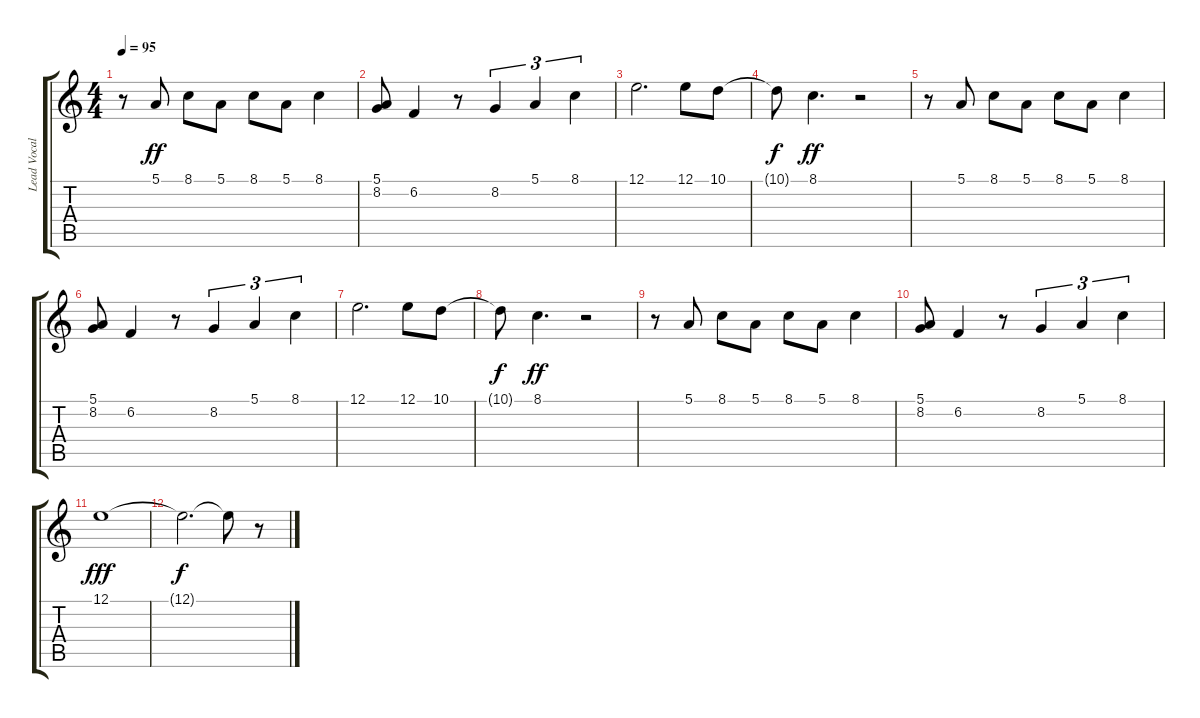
\track ("Lead Vocal" "Lead Vocal") {instrument synthstrings1}
\staff {score tabs}
\tuning (E4 B3 G3 D3 A2 E2) {hide}
\ts (4 4)
\tempo 95
\clef g2
\ks c
r.8{dy ff} 5.1.8 8.1.8 5.1.8 8.1.8 5.1.8 8.1.4 |
(5.1 8.2).8 6.2.4 r.8 8.2.4{tu (3 2)} 5.1.4{tu (3 2)} 8.1.4{tu (3 2)} |
12.1.2{d} 12.1.8 10.1.8 |
10.1{t}.8{dy f} 8.1.4{d dy ff} r.2 |
r.8 5.1.8 8.1.8 5.1.8 8.1.8 5.1.8 8.1.4 |
(5.1 8.2).8 6.2.4 r.8 8.2.4{tu (3 2)} 5.1.4{tu (3 2)} 8.1.4{tu (3 2)} |
12.1.2{d} 12.1.8 10.1.8 |
10.1{t}.8{dy f} 8.1.4{d dy ff} r.2 |
r.8 5.1.8 8.1.8 5.1.8 8.1.8 5.1.8 8.1.4 |
(5.1 8.2).8 6.2.4 r.8 8.2.4{tu (3 2)} 5.1.4{tu (3 2)} 8.1.4{tu (3 2)} |
12.1.1{dy fff} |
12.1{t}.2{d dy f} 12.1{t}.8 r.8
